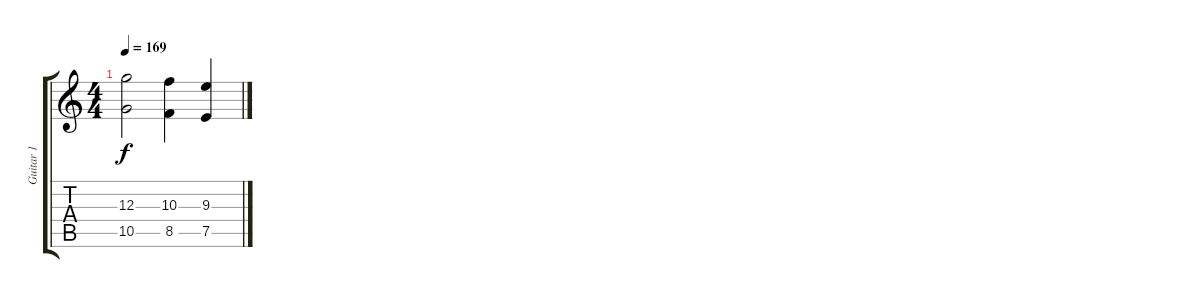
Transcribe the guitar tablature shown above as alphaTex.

\track ("Guitar 1" "Guitar 1") {instrument distortionguitar}
\staff {score tabs}
\tuning (E4 B3 G3 D3 A2 D2) {hide}
\ts (4 4)
\tempo 169
\clef g2
\ks c
(12.3 10.5).2{dy f} (10.3 8.5).4 (9.3 7.5).4
